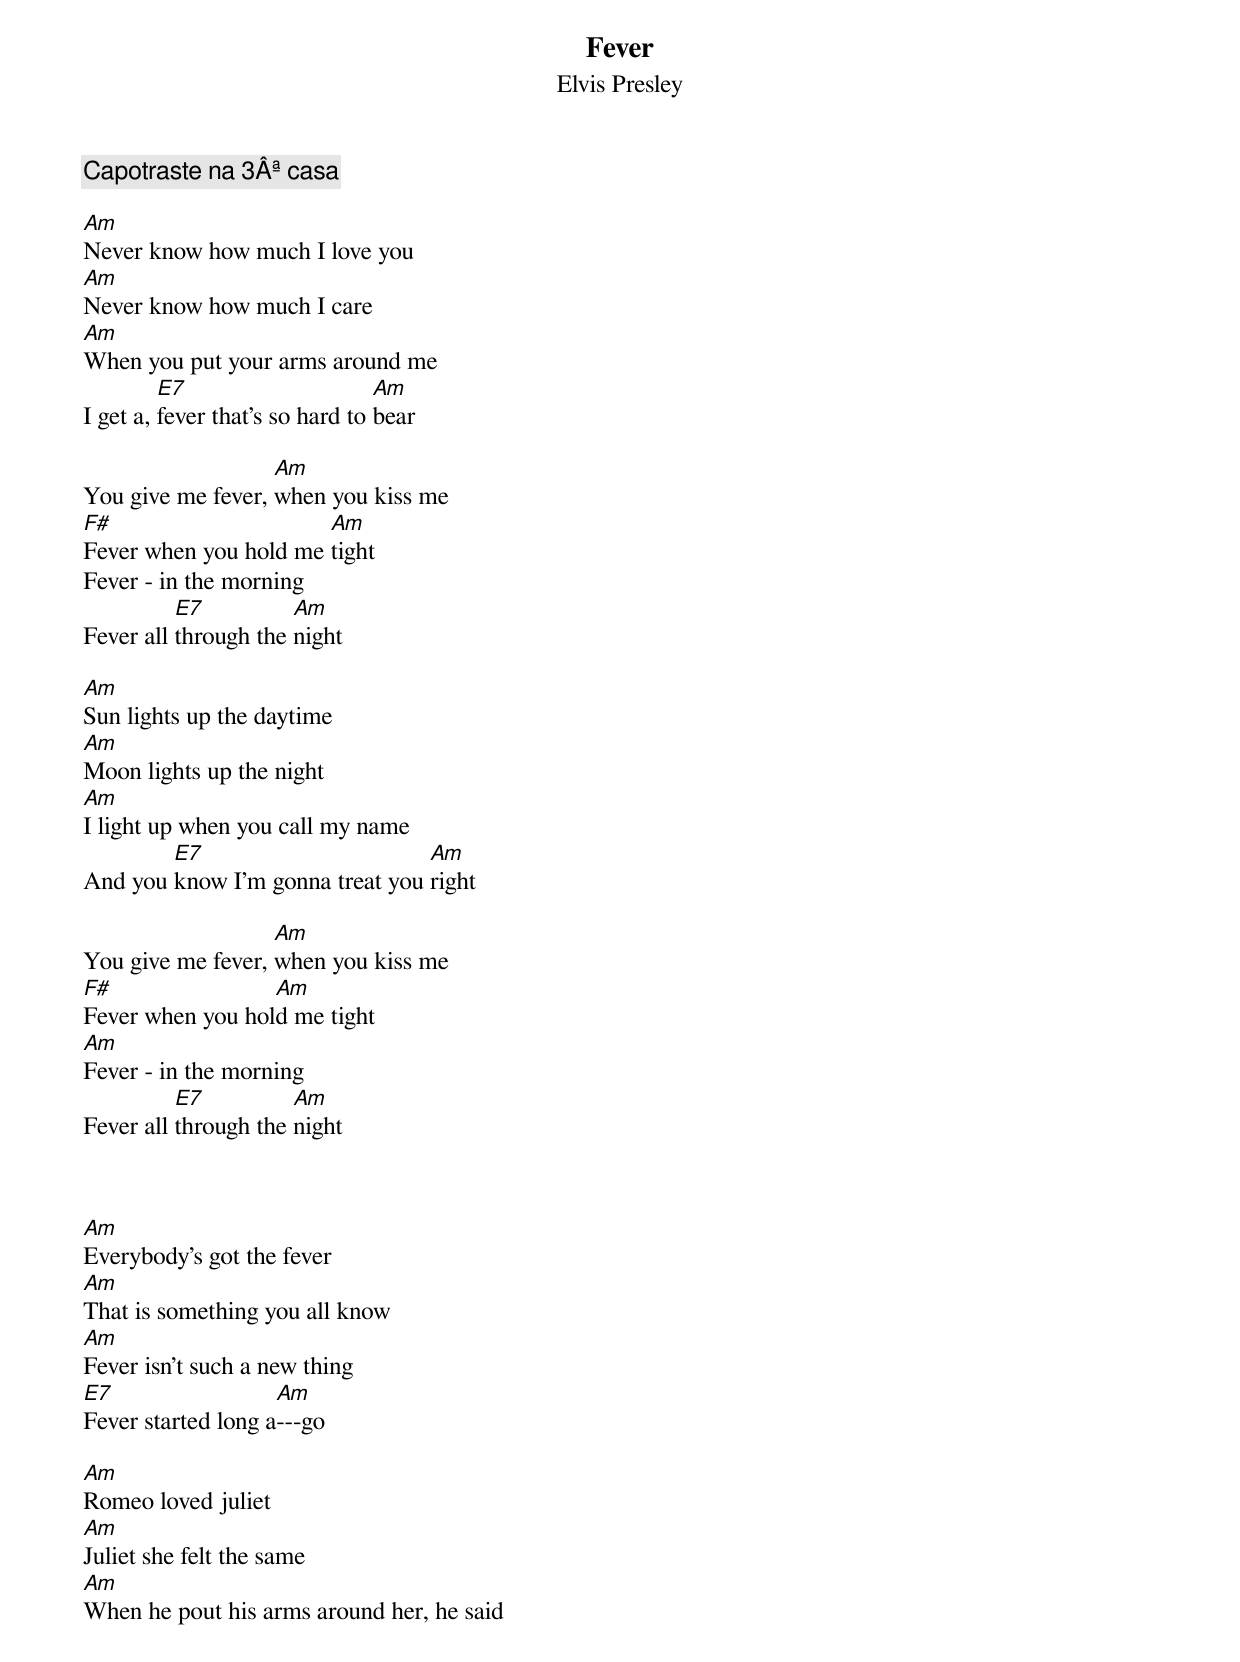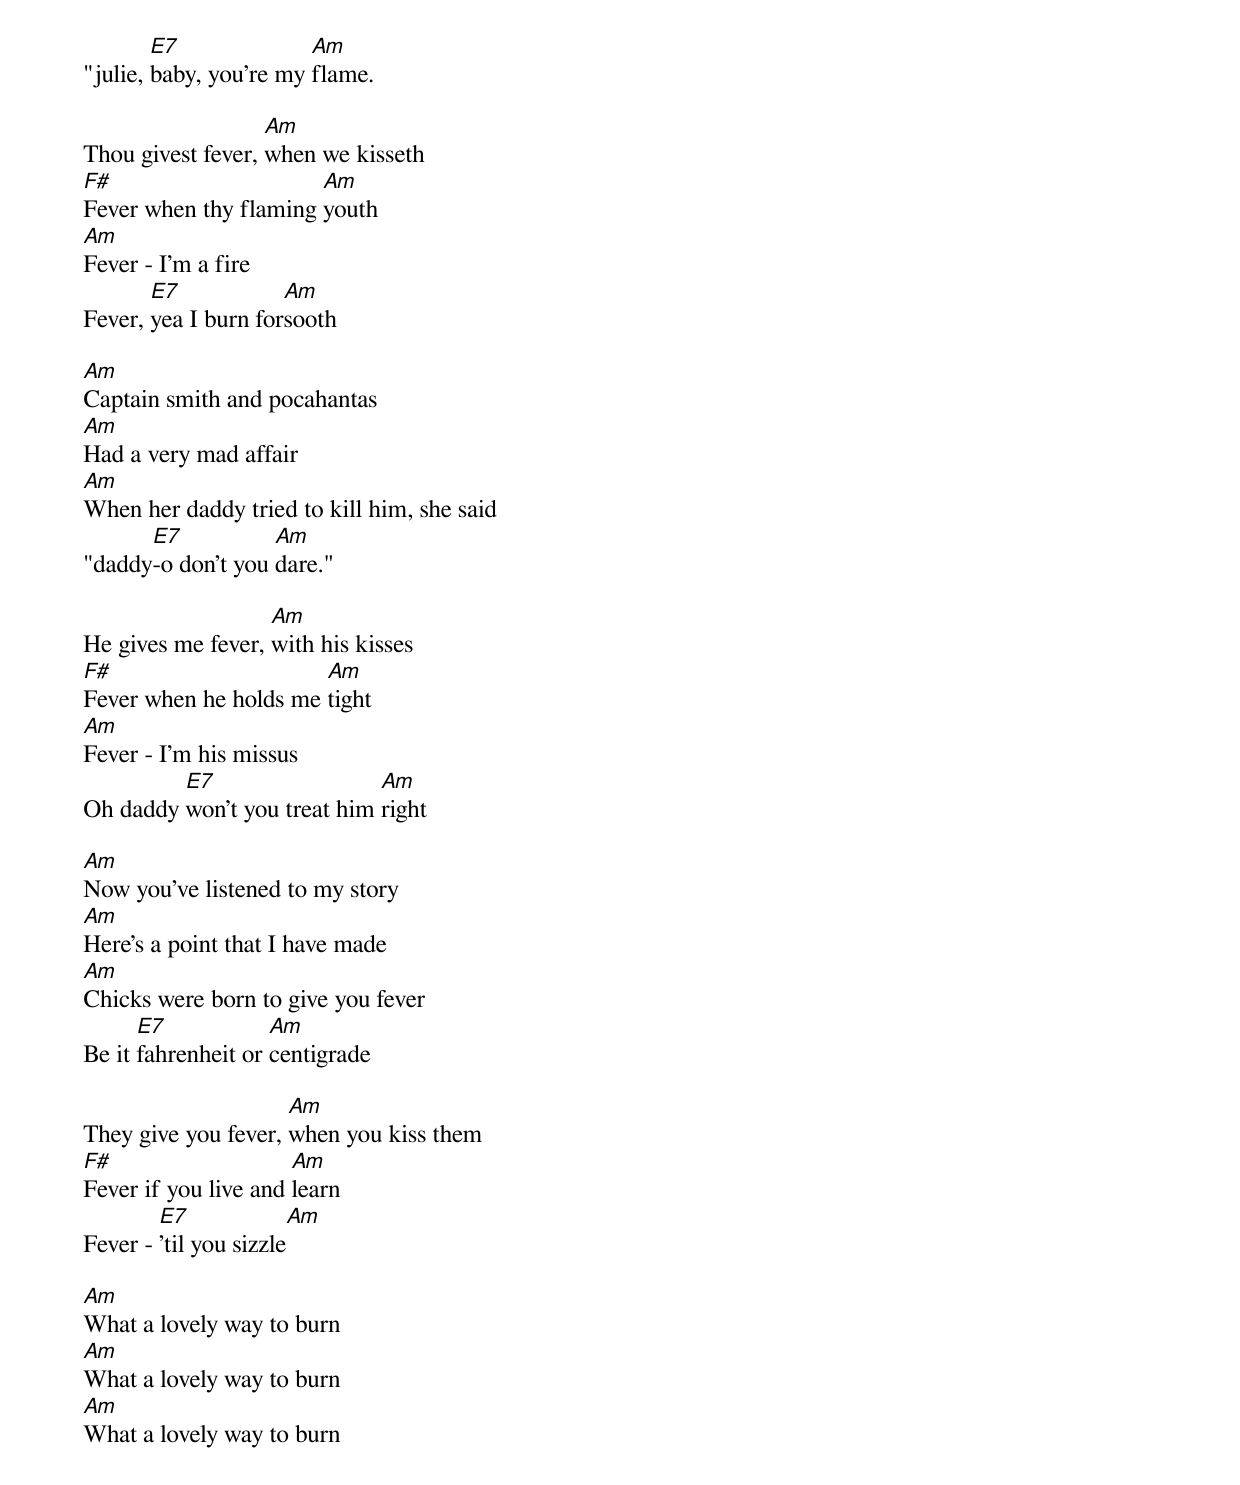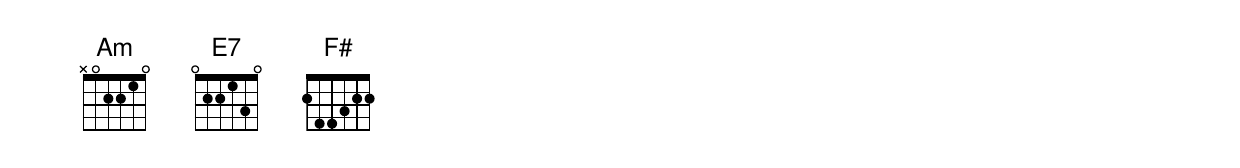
Fever
Elvis Presley


Capotraste na 3Âª casa

Am
Never know how much I love you
Am
Never know how much I care
Am
When you put your arms around me
         E7                      Am
I get a, fever that's so hard to bear

                   Am
You give me fever, when you kiss me
F#                     Am
Fever when you hold me tight
Fever - in the morning
          E7          Am
Fever all through the night

Am
Sun lights up the daytime
Am
Moon lights up the night
Am
I light up when you call my name
        E7                       Am
And you know I'm gonna treat you right

                   Am
You give me fever, when you kiss me
F#                Am
Fever when you hold me tight
Am
Fever - in the morning
          E7          Am
Fever all through the night



Am
Everybody's got the fever
Am
That is something you all know
Am
Fever isn't such a new thing
E7                  Am
Fever started long a---go

Am
Romeo loved juliet
Am
Juliet she felt the same
Am
When he pout his arms around her, he said
        E7              Am
"julie, baby, you're my flame.

                   Am
Thou givest fever, when we kisseth
F#                     Am
Fever when thy flaming youth
Am
Fever - I'm a fire
       E7            Am
Fever, yea I burn forsooth

Am
Captain smith and pocahantas
Am
Had a very mad affair
Am
When her daddy tried to kill him, she said
      E7           Am
"daddy-o don't you dare."

                   Am
He gives me fever, with his kisses
F#                     Am
Fever when he holds me tight
Am
Fever - I'm his missus
         E7                  Am
Oh daddy won't you treat him right

Am
Now you've listened to my story
Am
Here's a point that I have made
Am
Chicks were born to give you fever
      E7            Am
Be it fahrenheit or centigrade

                     Am
They give you fever, when you kiss them
F#                    Am
Fever if you live and learn
        E7                  Am
Fever - 'til you sizzle

Am
What a lovely way to burn
Am
What a lovely way to burn
Am
What a lovely way to burn
